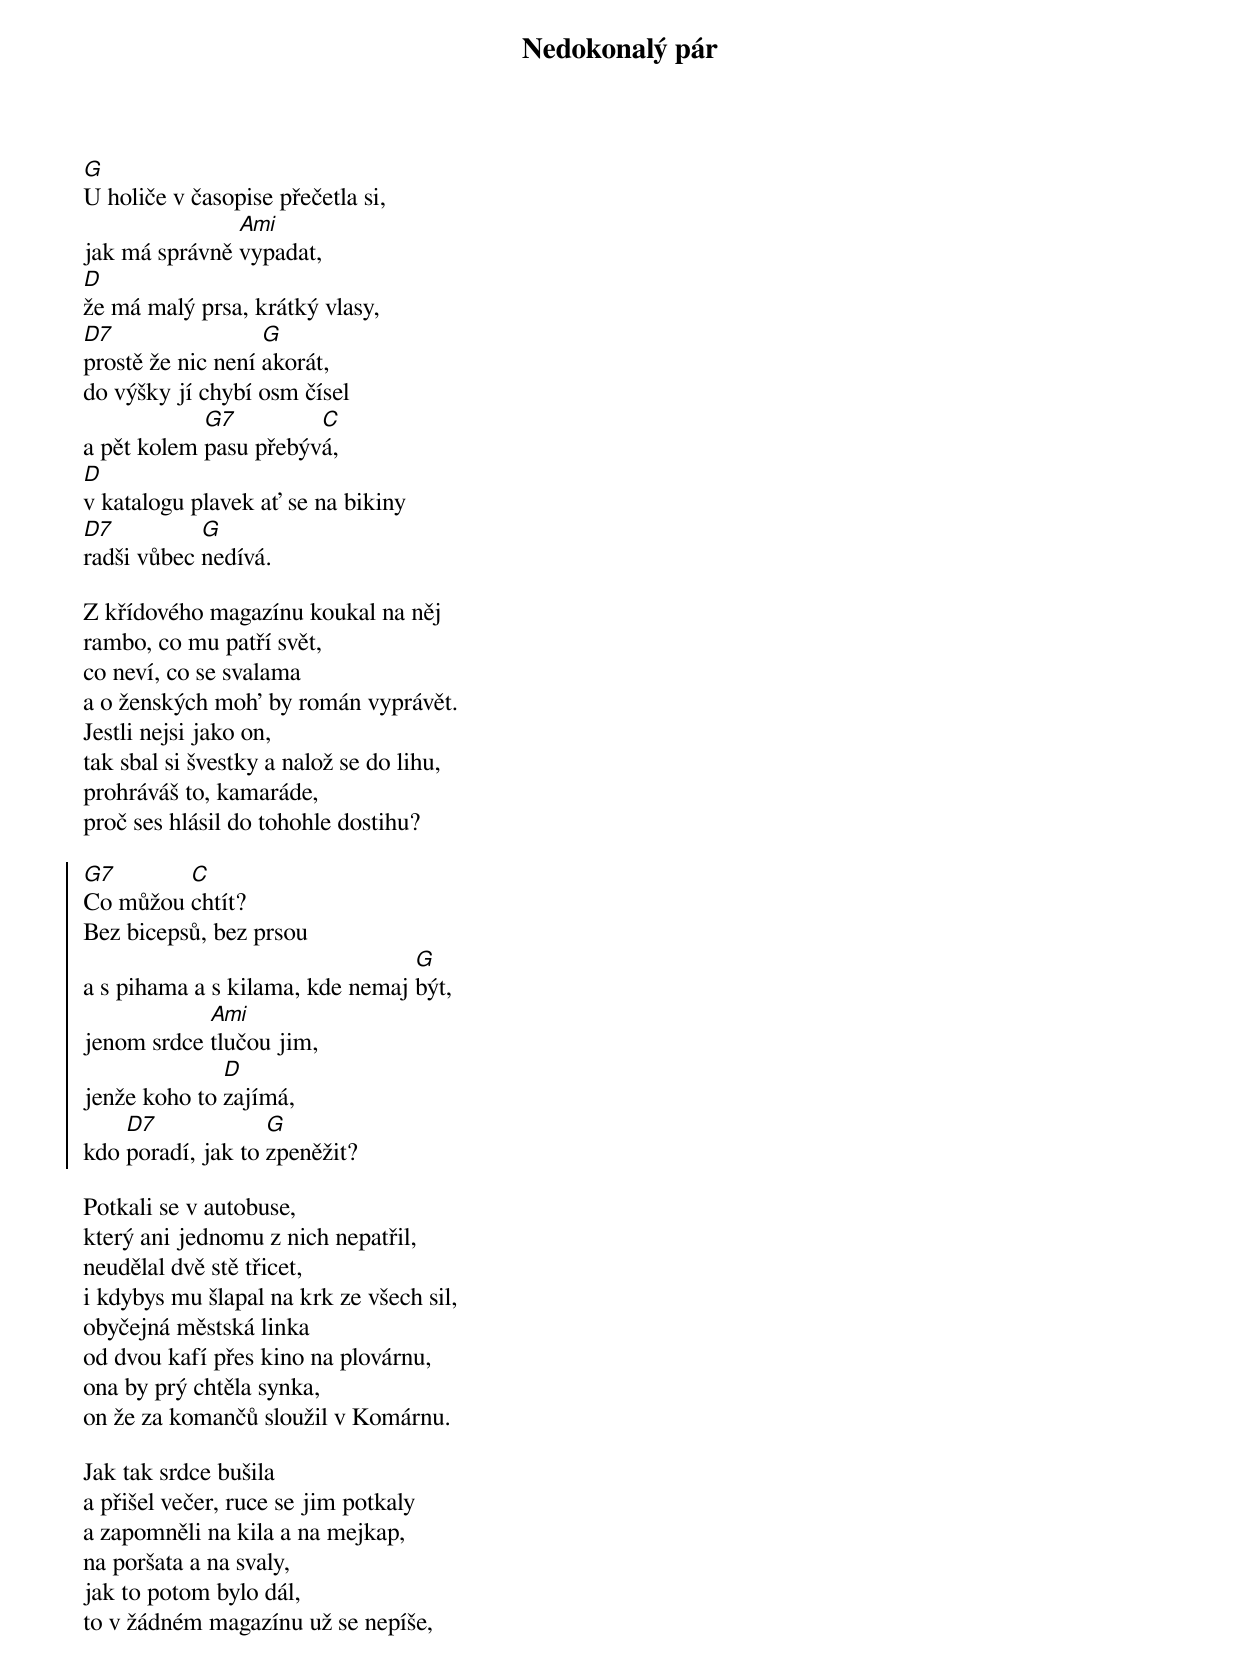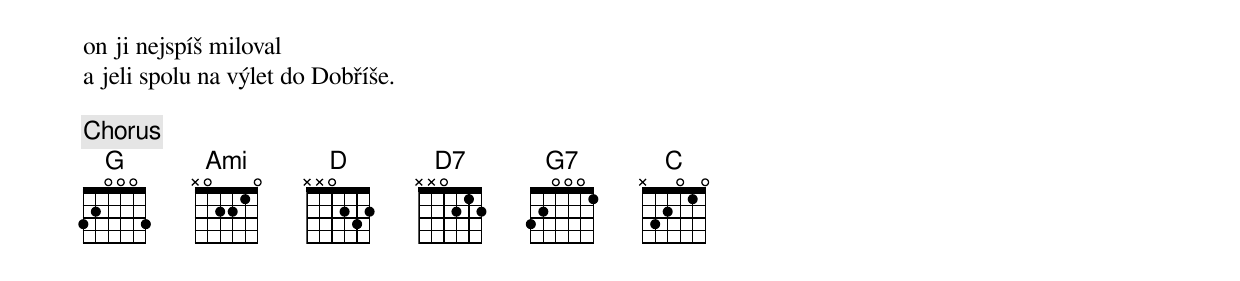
{title: Nedokonalý pár}
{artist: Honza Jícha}
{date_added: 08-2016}
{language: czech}
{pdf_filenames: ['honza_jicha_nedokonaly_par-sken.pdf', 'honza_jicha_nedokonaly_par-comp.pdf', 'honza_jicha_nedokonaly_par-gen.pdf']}
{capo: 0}
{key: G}
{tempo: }
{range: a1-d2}
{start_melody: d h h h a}
{start_of_verse}
[G]U holiče v časopise přečetla si,
jak má správně [Ami]vypadat,
[D]že má malý prsa, krátký vlasy,
[D7]prostě že nic není [G]akorát,
do výšky jí chybí osm čísel
a pět kolem [G7]pasu přebýv[C]á,
[D]v katalogu plavek ať se na bikiny
[D7]radši vůbec [G]nedívá.
{end_of_verse}

{start_of_verse}
Z křídového magazínu koukal na něj
rambo, co mu patří svět,
co neví, co se svalama
a o ženských moh' by román vyprávět.
Jestli nejsi jako on,
tak sbal si švestky a nalož se do lihu,
prohráváš to, kamaráde,
proč ses hlásil do tohohle dostihu?
{end_of_verse}

{start_of_chorus}
[G7]Co můžou [C]chtít?
Bez bicepsů, bez prsou
a s pihama a s kilama, kde nemaj [G]být,
jenom srdce [Ami]tlučou jim,
jenže koho to [D]zajímá,
kdo [D7]poradí, jak to [G]zpeněžit?
{end_of_chorus}

{start_of_verse}
Potkali se v autobuse,
který ani jednomu z nich nepatřil,
neudělal dvě stě třicet,
i kdybys mu šlapal na krk ze všech sil,
obyčejná městská linka
od dvou kafí přes kino na plovárnu,
ona by prý chtěla synka,
on že za komančů sloužil v Komárnu.
{end_of_verse}

{start_of_verse}
Jak tak srdce bušila
a přišel večer, ruce se jim potkaly
a zapomněli na kila a na mejkap,
na poršata a na svaly,
jak to potom bylo dál,
to v žádném magazínu už se nepíše,
on ji nejspíš miloval
a jeli spolu na výlet do Dobříše.
{end_of_verse}

{chorus}
